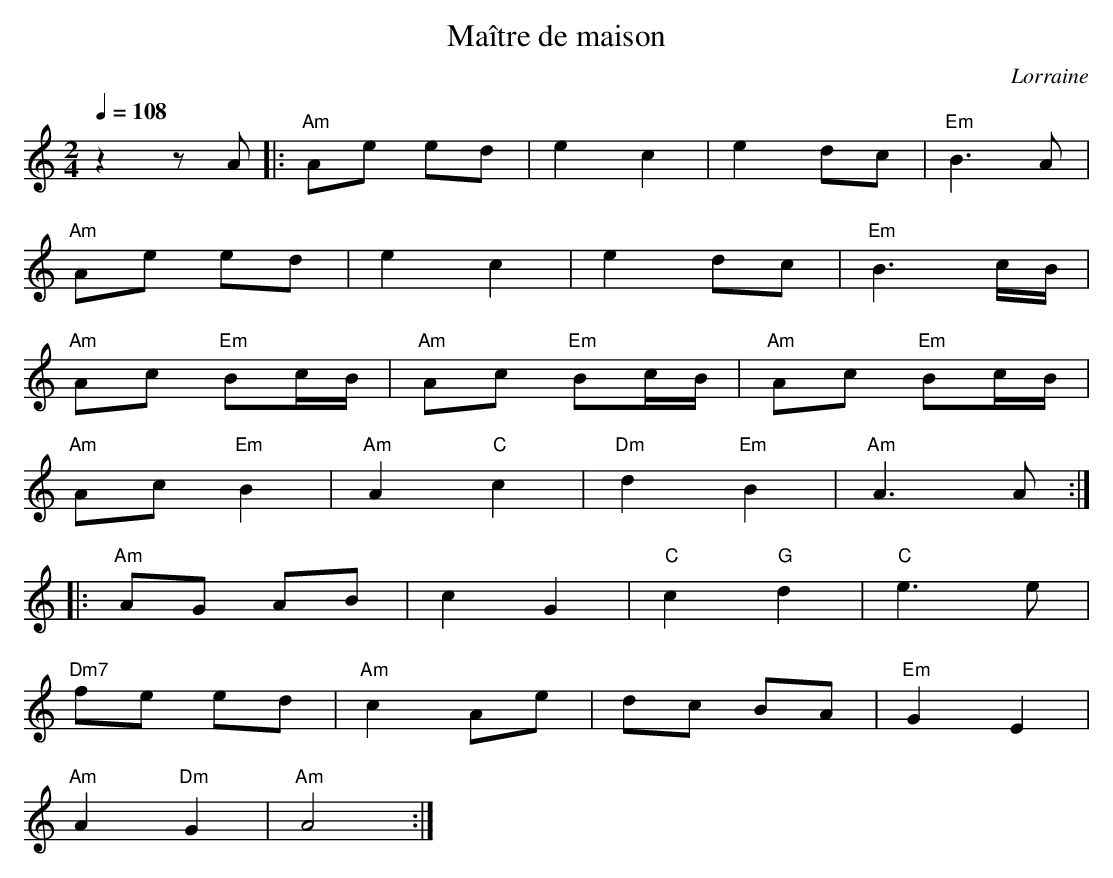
X:1
T:Maître de maison
O:Lorraine
M:2/4
L:1/8
Q:1/4=108
K:Am
z2 zA|:"Am"Ae ed|e2 c2|e2 dc|"Em"B3 A|
"Am"Ae ed|e2 c2|e2 dc|"Em"B3 c/B/|
"Am"Ac "Em"Bc/B/|"Am"Ac "Em"Bc/B/|"Am"Ac "Em"Bc/B/|
"Am"Ac "Em"B2|"Am"A2 "C"c2|"Dm"d2 "Em"B2|"Am"A3 A:|
|:"Am"AG AB|c2 G2|"C"c2 "G"d2|"C"e3 e|
"Dm7"fe ed|"Am"c2 Ae|dc BA|"Em"G2 E2|
"Am"A2 "Dm"G2|"Am"A4:|]
